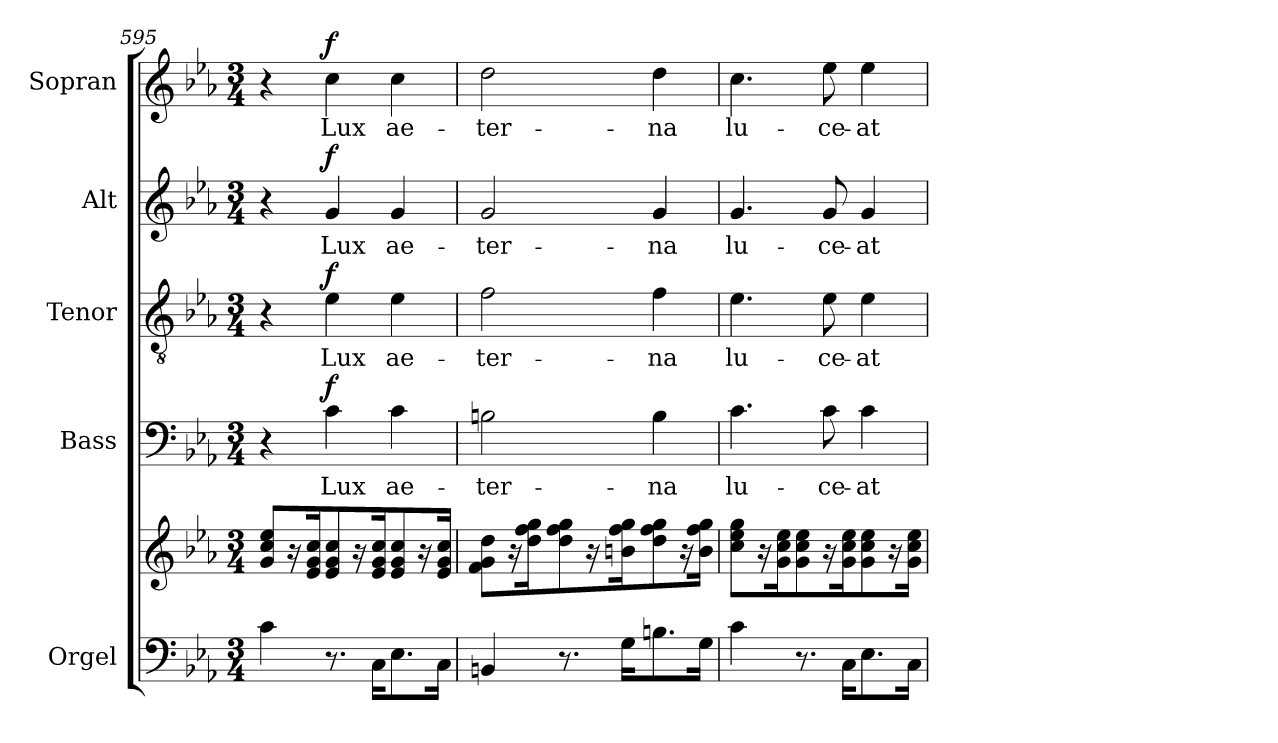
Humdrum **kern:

**kern	**kern	**kern	**text	**dynam	**kern	**text	**dynam	**kern	**text	**dynam	**kern	**text	**dynam
*part5	*part5	*part4	*part4	*part4	*part3	*part3	*part3	*part2	*part2	*part2	*part1	*part1	*part1
*staff6	*staff5	*staff4	*staff4	*staff4	*staff3	*staff3	*staff3	*staff2	*staff2	*staff2	*staff1	*staff1	*staff1
*I"Orgel	*	*I"Bass	*	*	*I"Tenor	*	*	*I"Alt	*	*	*I"Sopran	*	*
*I'Org.	*	*I'B.	*	*	*I'T.	*	*	*I'A.	*	*	*I'S.	*	*
*clefF4	*clefG2	*clefF4	*	*	*clefGv2	*	*	*clefG2	*	*	*clefG2	*	*
*k[b-e-a-]	*k[b-e-a-]	*k[b-e-a-]	*	*	*k[b-e-a-]	*	*	*k[b-e-a-]	*	*	*k[b-e-a-]	*	*
*E-:	*E-:	*E-:	*	*	*E-:	*	*	*E-:	*	*	*E-:	*	*
*M3/4	*M3/4	*M3/4	*	*	*M3/4	*	*	*M3/4	*	*	*M3/4	*	*
=595	=595	=595	=595	=595	=595	=595	=595	=595	=595	=595	=595	=595	=595
4c\	8g/ 8cc/ 8ee-/L	4r	.	.	4r	.	.	4r	.	.	4r	.	.
.	16r	.	.	.	.	.	.	.	.	.	.	.	.
.	16e-/ 16g/ 16cc/k	.	.	.	.	.	.	.	.	.	.	.	.
!	!	!	!LO:LY:b	!LO:DY:a	!	!LO:LY:b	!LO:DY:a	!	!LO:LY:b	!LO:DY:a	!	!LO:LY:b	!LO:DY:a
8.r	8e-/ 8g/ 8cc/	4c\	Lux	f	4e-\	Lux	f	4g/	Lux	f	4cc\	Lux	f
.	16r	.	.	.	.	.	.	.	.	.	.	.	.
16C\KL	16e-/ 16g/ 16cc/k	.	.	.	.	.	.	.	.	.	.	.	.
!	!	!	!LO:LY:b	!	!	!LO:LY:b	!	!	!LO:LY:b	!	!	!LO:LY:b	!
8.E-\	8e-/ 8g/ 8cc/	4c\	ae-	.	4e-\	ae-	.	4g/	ae-	.	4cc\	ae-	.
.	16r	.	.	.	.	.	.	.	.	.	.	.	.
16C\Jk	16e-/ 16g/ 16cc/Jk	.	.	.	.	.	.	.	.	.	.	.	.
=596	=596	=596	=596	=596	=596	=596	=596	=596	=596	=596	=596	=596	=596
!	!	!	!LO:LY:b	!	!	!LO:LY:b	!	!	!LO:LY:b	!	!	!LO:LY:b	!
4BBn/	8f\ 8g\ 8dd\L	2Bn\	-ter-	.	2f\	-ter-	.	2g/	-ter-	.	2dd\	-ter-	.
.	16r	.	.	.	.	.	.	.	.	.	.	.	.
.	16dd\ 16ff\ 16gg\k	.	.	.	.	.	.	.	.	.	.	.	.
8.r	8dd\ 8ff\ 8gg\	.	.	.	.	.	.	.	.	.	.	.	.
.	16r	.	.	.	.	.	.	.	.	.	.	.	.
16G\KL	16bn\ 16ff\ 16gg\k	.	.	.	.	.	.	.	.	.	.	.	.
!	!	!	!LO:LY:b	!	!	!LO:LY:b	!	!	!LO:LY:b	!	!	!LO:LY:b	!
8.Bn\	8dd\ 8ff\ 8gg\	4B\	-na	.	4f\	-na	.	4g/	-na	.	4dd\	-na	.
.	16r	.	.	.	.	.	.	.	.	.	.	.	.
16G\Jk	16b\ 16ff\ 16gg\Jk	.	.	.	.	.	.	.	.	.	.	.	.
=597	=597	=597	=597	=597	=597	=597	=597	=597	=597	=597	=597	=597	=597
!	!	!	!LO:LY:b	!	!	!LO:LY:b	!	!	!LO:LY:b	!	!	!LO:LY:b	!
4c\	8cc\ 8ee-\ 8gg\L	4.c\	lu-	.	4.e-\	lu-	.	4.g/	lu-	.	4.cc\	lu-	.
.	16r	.	.	.	.	.	.	.	.	.	.	.	.
.	16g\ 16cc\ 16ee-\k	.	.	.	.	.	.	.	.	.	.	.	.
8.r	8g\ 8cc\ 8ee-\	.	.	.	.	.	.	.	.	.	.	.	.
!	!	!	!LO:LY:b	!	!	!LO:LY:b	!	!	!LO:LY:b	!	!	!LO:LY:b	!
.	16r	8c\	-ce-	.	8e-\	-ce-	.	8g/	-ce-	.	8ee-\	-ce-	.
16C\KL	16g\ 16cc\ 16ee-\k	.	.	.	.	.	.	.	.	.	.	.	.
!	!	!	!LO:LY:b	!	!	!LO:LY:b	!	!	!LO:LY:b	!	!	!LO:LY:b	!
8.E-\	8g\ 8cc\ 8ee-\	4c\	-at	.	4e-\	-at	.	4g/	-at	.	4ee-\	-at	.
.	16r	.	.	.	.	.	.	.	.	.	.	.	.
16C\Jk	16g\ 16cc\ 16ee-\Jk	.	.	.	.	.	.	.	.	.	.	.	.
=	=	=	=	=	=	=	=	=	=	=	=	=	=
*-	*-	*-	*-	*-	*-	*-	*-	*-	*-	*-	*-	*-	*-
